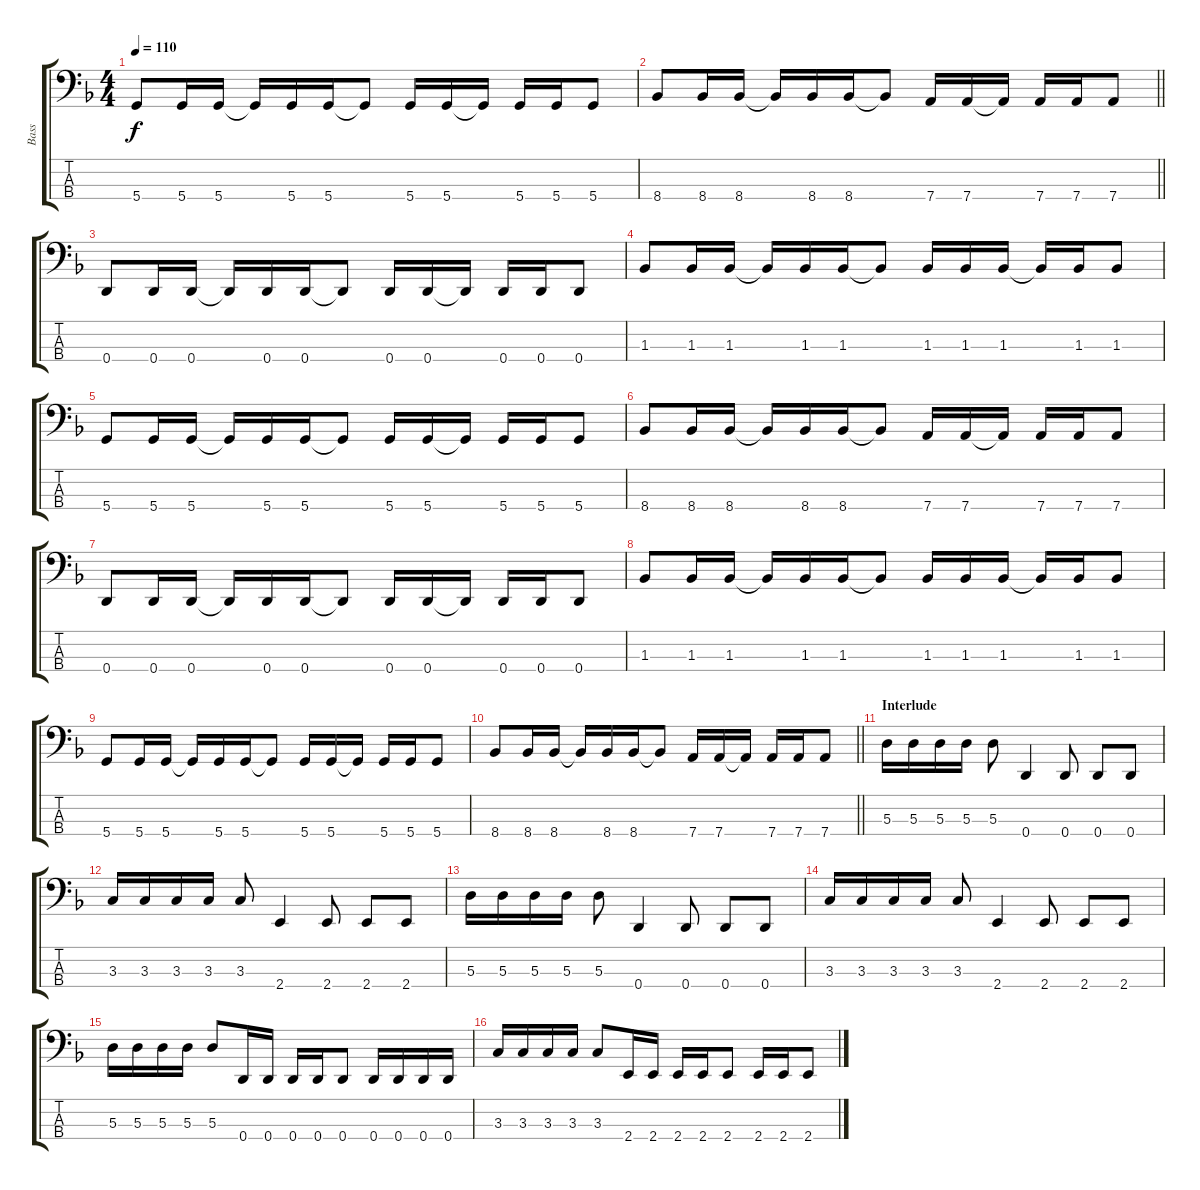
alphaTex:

\track ("Bass" "Bass") {instrument slapbass1}
\staff {score tabs}
\tuning (G2 D2 A1 D1) {hide}
\ts (4 4)
\tempo 110
\clef f4
\ks f
5.4.8{dy f} 5.4.16 5.4.16 5.4{t}.16 5.4.16 5.4.16 5.4{t}.8 5.4.16 5.4.16 5.4{t}.16 5.4.16 5.4.16 5.4.8 |
\barLineRight lightlight
8.4.8 8.4.16 8.4.16 8.4{t}.16 8.4.16 8.4.16 8.4{t}.8 7.4.16 7.4.16 7.4{t}.16 7.4.16 7.4.16 7.4.8 |
0.4.8 0.4.16 0.4.16 0.4{t}.16 0.4.16 0.4.16 0.4{t}.8 0.4.16 0.4.16 0.4{t}.16 0.4.16 0.4.16 0.4.8 |
1.3.8 1.3.16 1.3.16 1.3{t}.16 1.3.16 1.3.16 1.3{t}.8 1.3.16 1.3.16 1.3.16 1.3{t}.16 1.3.16 1.3.8 |
5.4.8 5.4.16 5.4.16 5.4{t}.16 5.4.16 5.4.16 5.4{t}.8 5.4.16 5.4.16 5.4{t}.16 5.4.16 5.4.16 5.4.8 |
8.4.8 8.4.16 8.4.16 8.4{t}.16 8.4.16 8.4.16 8.4{t}.8 7.4.16 7.4.16 7.4{t}.16 7.4.16 7.4.16 7.4.8 |
0.4.8 0.4.16 0.4.16 0.4{t}.16 0.4.16 0.4.16 0.4{t}.8 0.4.16 0.4.16 0.4{t}.16 0.4.16 0.4.16 0.4.8 |
1.3.8 1.3.16 1.3.16 1.3{t}.16 1.3.16 1.3.16 1.3{t}.8 1.3.16 1.3.16 1.3.16 1.3{t}.16 1.3.16 1.3.8 |
5.4.8 5.4.16 5.4.16 5.4{t}.16 5.4.16 5.4.16 5.4{t}.8 5.4.16 5.4.16 5.4{t}.16 5.4.16 5.4.16 5.4.8 |
\barLineRight lightlight
8.4.8 8.4.16 8.4.16 8.4{t}.16 8.4.16 8.4.16 8.4{t}.8 7.4.16 7.4.16 7.4{t}.16 7.4.16 7.4.16 7.4.8 |
\section ("" "Interlude")
5.3.16 5.3.16 5.3.16 5.3.16 5.3.8 0.4.4 0.4.8 0.4.8 0.4.8 |
3.3.16 3.3.16 3.3.16 3.3.16 3.3.8 2.4.4 2.4.8 2.4.8 2.4.8 |
5.3.16 5.3.16 5.3.16 5.3.16 5.3.8 0.4.4 0.4.8 0.4.8 0.4.8 |
3.3.16 3.3.16 3.3.16 3.3.16 3.3.8 2.4.4 2.4.8 2.4.8 2.4.8 |
5.3.16 5.3.16 5.3.16 5.3.16 5.3.8 0.4.16 0.4.16 0.4.16 0.4.16 0.4.8 0.4.16 0.4.16 0.4.16 0.4.16 |
3.3.16 3.3.16 3.3.16 3.3.16 3.3.8 2.4.16 2.4.16 2.4.16 2.4.16 2.4.8 2.4.16 2.4.16 2.4.8
